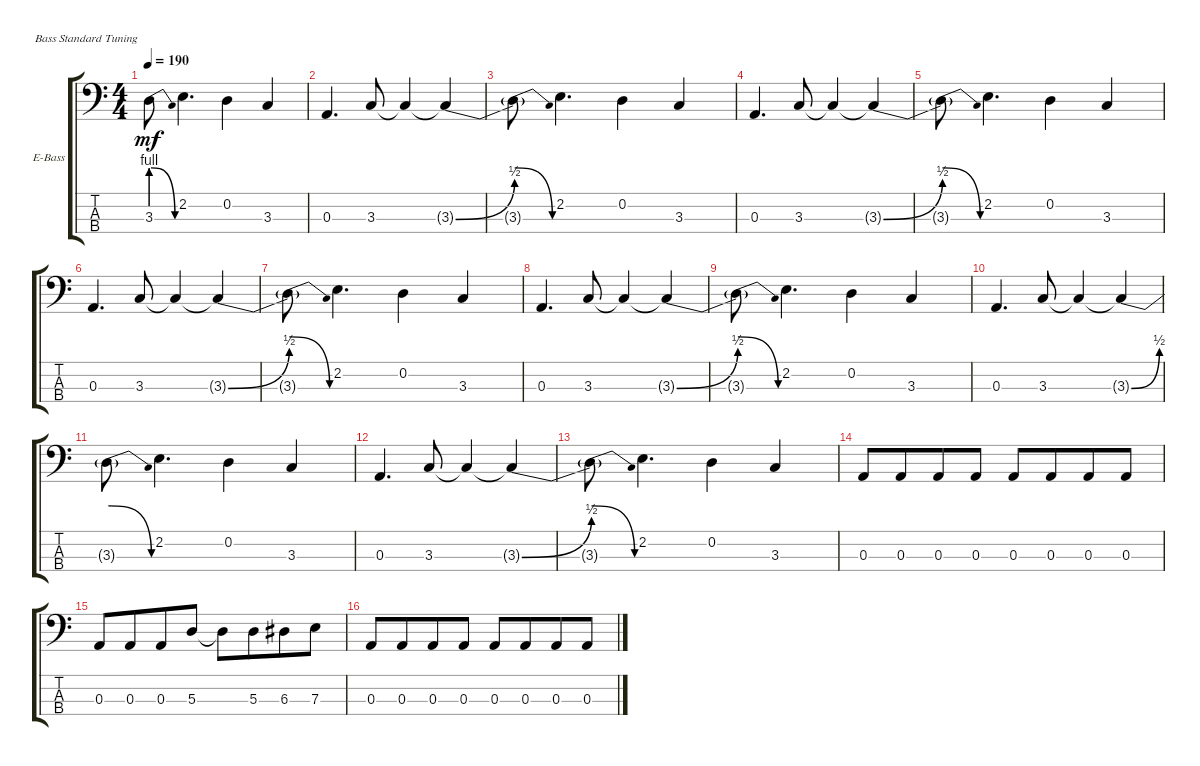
\bracketExtendMode groupsimilarinstruments
\firstSystemTrackNameOrientation horizontal
\otherSystemsTrackNameOrientation horizontal
\track ("John Paul Jones" "E-Bass") {instrument electricbassfinger}
\staff {score tabs}
\tuning (G2 D2 A1 E1)
\ts (4 4)
\tempo 190
\clef f4
\ks c
3.3{be (release 0 4 15 0) t}.8{dy mf} 2.2.4{d} 0.2.4 3.3.4 |
0.3.4{d} 3.3.8 3.3{t}.4 3.3{be (bend 0 0 16.2 2) t}.4 |
3.3{be (release 0 4 15 0) t}.8 2.2.4{d} 0.2.4 3.3.4 |
0.3.4{d} 3.3.8 3.3{t}.4 3.3{be (bend 0 0 16.2 2) t}.4 |
3.3{be (release 0 4 15 0) t}.8 2.2.4{d} 0.2.4 3.3.4 |
0.3.4{d} 3.3.8 3.3{t}.4 3.3{be (bend 0 0 16.2 2) t}.4 |
3.3{be (release 0 4 15 0) t}.8 2.2.4{d} 0.2.4 3.3.4 |
0.3.4{d} 3.3.8 3.3{t}.4 3.3{be (bend 0 0 16.2 2) t}.4 |
3.3{be (release 0 4 15 0) t}.8 2.2.4{d} 0.2.4 3.3.4 |
0.3.4{d} 3.3.8 3.3{t}.4 3.3{be (bend 0 0 16.2 2) t}.4 |
3.3{be (release 0 4 15 0) t}.8 2.2.4{d} 0.2.4 3.3.4 |
0.3.4{d} 3.3.8 3.3{t}.4 3.3{be (bend 0 0 16.2 2) t}.4 |
3.3{be (release 0 4 15 0) t}.8 2.2.4{d} 0.2.4 3.3.4 |
0.3.8{beam merge} 0.3.8{beam merge} 0.3.8{beam merge} 0.3.8 0.3.8{beam merge} 0.3.8{beam merge} 0.3.8{beam merge} 0.3.8 |
0.3.8 0.3.8{beam merge} 0.3.8{beam merge} 5.3.8 5.3{t}.8{beam merge} 5.3.8{beam merge} 6.3.8{beam merge} 7.3.8 |
0.3.8{beam merge} 0.3.8{beam merge} 0.3.8{beam merge} 0.3.8 0.3.8{beam merge} 0.3.8{beam merge} 0.3.8{beam merge} 0.3.8
